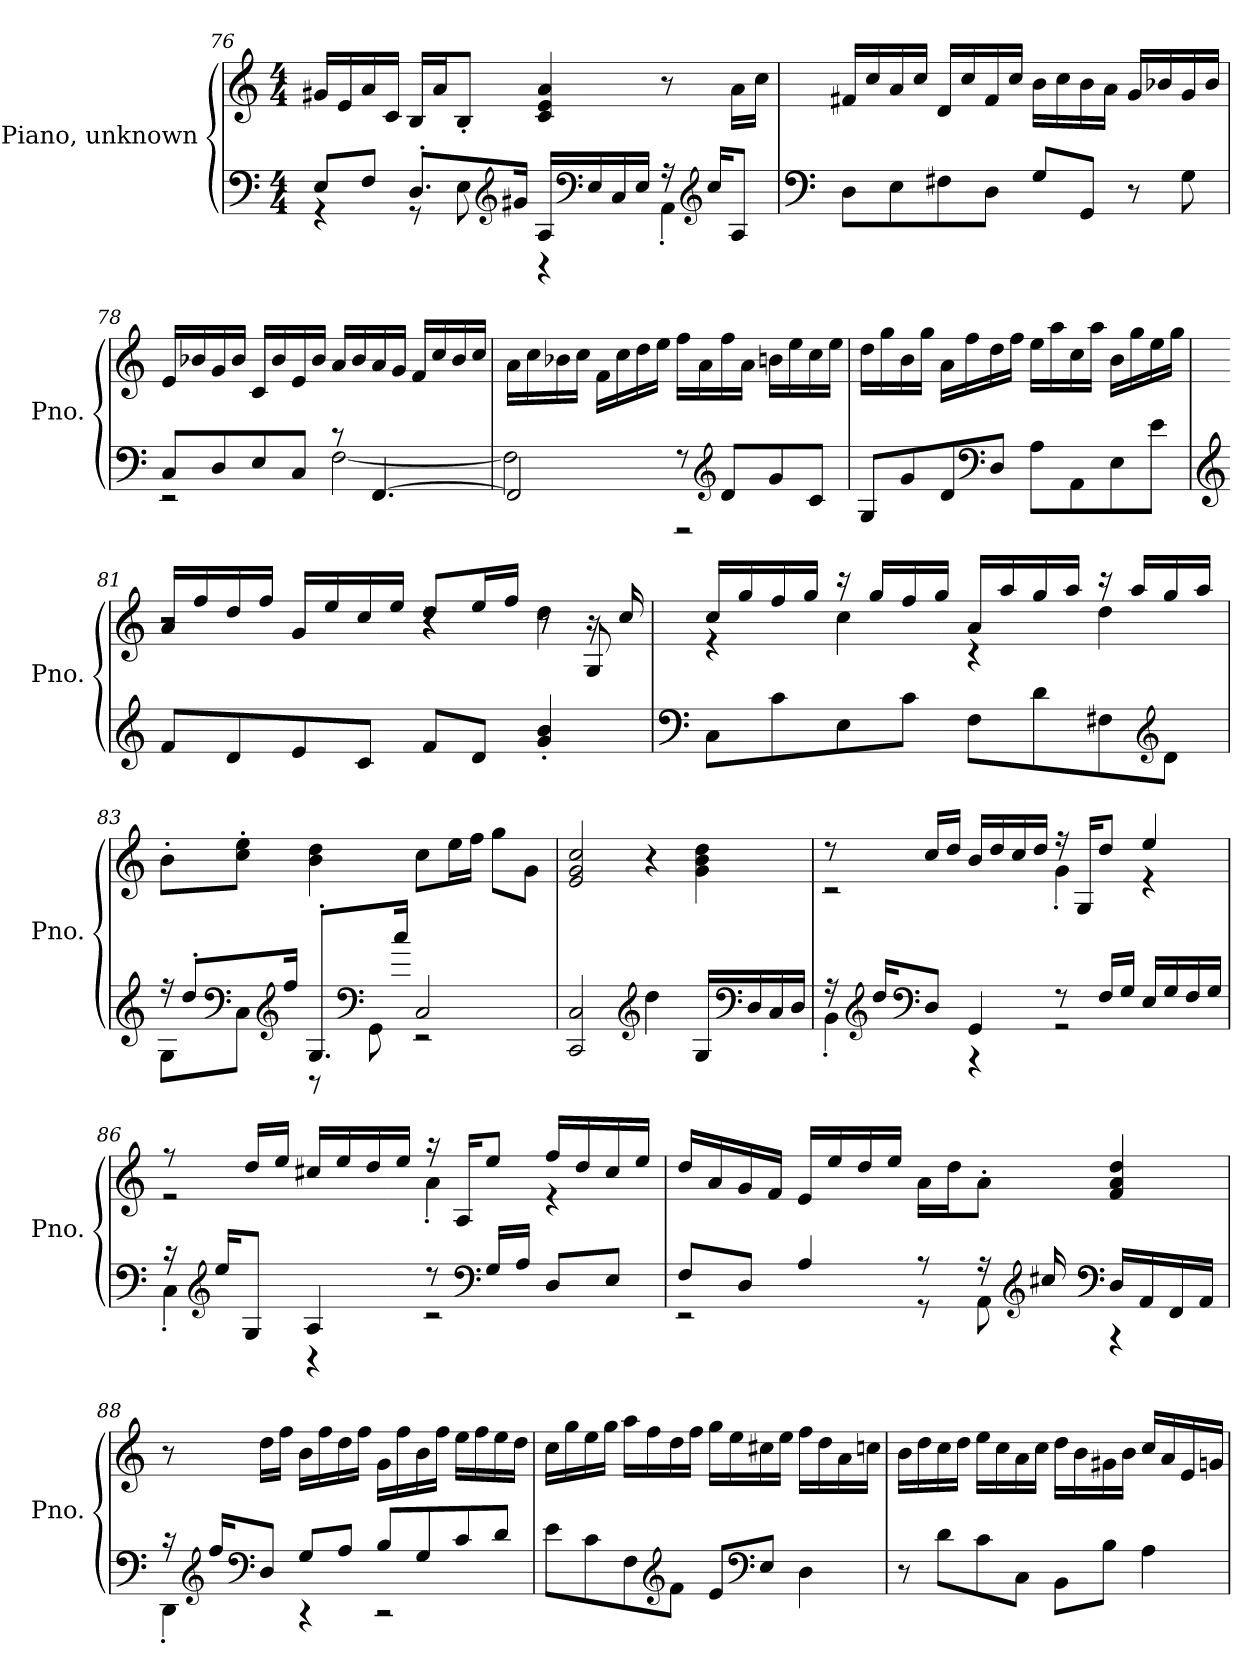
**kern	**kern
*part1	*part1
*staff2	*staff1
*I"Piano, unknown	*
*I'Pno.	*
*clefF4	*clefG2
*k[]	*k[]
*M4/4	*M4/4
=76	=76
*^	*
8E/L	4r	16g#X/LL
.	.	16e/
8F/J	.	16a/
.	.	16c/JJ
8.D'/L	8r	16B/LL
.	.	16a/J
.	8E\	8B'/J
*clefG2	*	*
16g#X/Jk	.	.
16A/LL	4r	4c/ 4e/ 4a/
*clefF4	*	*
16E/	.	.
16C/	.	.
16E/JJ	.	.
16r	4AA'\	8r
*clefG2	*	*
16cc/KL	.	.
8A/J	.	16a\LL
.	.	16cc\JJ
*v	*v	*
!!LO:LB:g=z
=77	=77
*clefF4	*
8D\L	16f#X/LL
.	16cc/
8E\	16a/
.	16cc/JJ
8F#X\	16d/LL
.	16cc/
8D\J	16f#/
.	16cc/JJ
8G/L	16b\LL
.	16cc\
8GG/J	16b\
.	16a\JJ
8r	16g/LL
.	16b-X/
8G\	16g/
.	16b-/JJ
=78	=78
*^	*
8C/L	2r	16e/LL
.	.	16b-X/
8D/	.	16g/
.	.	16b-/JJ
8E/	.	16c/LL
.	.	16b-/
8C/J	.	16e/
.	.	16b-/JJ
8r	[2F\	16a/LL
.	.	16b-/
[4.FF/	.	16a/
.	.	16g/JJ
.	.	16f/LL
.	.	16cc/
.	.	16b-/
.	.	16cc/JJ
!!LO:PB:g=z
=79	=79	=79
2FF/]	2F\]	16a\LL
.	.	16cc\
.	.	16b-X\
.	.	16cc\JJ
.	.	16f\LL
.	.	16cc\
.	.	16dd\
.	.	16ee\JJ
8r	2r	16ff\LL
.	.	16a\
*clefG2	*	*
8d/L	.	16ff\
.	.	16a\JJ
8g/	.	16bn\LL
.	.	16ee\
8c/J	.	16cc\
.	.	16ee\JJ
*v	*v	*
=80	=80
8G/L	16dd\LL
.	16gg\
8g/	16b\
.	16gg\JJ
8d/	16a\LL
.	16ff\
*clefF4	*
8D/J	16dd\
.	16ff\JJ
8A\L	16ee\LL
.	16aa\
8AA\	16cc\
.	16aa\JJ
8E\	16b\LL
.	16gg\
8e\J	16ee\
.	16gg\JJ
!!LO:LB:g=z
=81	=81
*clefG2	*
*	*^
*	*	*^
8f/L	16a/LL	2r	2r
.	16ff/	.	.
8d/	16dd/	.	.
.	16ff/JJ	.	.
8e/	16g/LL	.	.
.	16ee/	.	.
8c/J	16cc/	.	.
.	16ee/JJ	.	.
8f/L	8dd/L	4r	4r
8d/J	16ee/L	.	.
.	16ff/JJ	.	.
4g/' 4b/'	8r	4dd\	8r
.	16r	.	8G/
.	16cc/	.	.
*	*v	*v	*v
=82	=82
*clefF4	*
*	*^
8C\L	16cc/LL	4r
.	16gg/	.
8c\	16ff/	.
.	16gg/JJ	.
8E\	16r	4cc\
.	16gg/LL	.
8c\J	16ff/	.
.	16gg/JJ	.
8F\L	16a/LL	4r
.	16aa/	.
8d\	16gg/	.
.	16aa/JJ	.
8F#X\	16r	4dd\
.	16aa/LL	.
*clefG2	*	*
8d\J	16gg/	.
.	16aa/JJ	.
*	*v	*v
!!LO:LB:g=z
=83	=83
*^	*
16r	8G\L	8b'\L
8dd'/L	.	.
*clefF4	*	*
.	8C\J	8cc\' 8ee\'J
*clefG2	*	*
16ff/Jk	.	.
8.G'/L	8r	4b\ 4dd\
*clefF4	*	*
.	8GG\	.
16cc/Jk	.	.
2C/	2r	8cc\L
.	.	16ee\L
.	.	16ff\JJ
.	.	8gg\L
.	.	8g\J
*v	*v	*
=84	=84
2CC/ 2C/	2e/ 2g/ 2cc/
*clefG2	*
4dd\	4r
16G/LL	4g\ 4b\ 4dd\
*clefF4	*
16D/	.
16C/	.
16D/JJ	.
=85	=85
*^	*^
16r	4BB'\	8r	2r
*clefG2	*	*	*
16dd/KL	.	.	.
*clefF4	*	*	*
8D/J	.	16cc/LL	.
.	.	16dd/JJ	.
4GG/	4r	16b/LL	.
.	.	16dd/	.
.	.	16cc/	.
.	.	16dd/JJ	.
8r	2r	16r	4g'\
.	.	16G/KL	.
16F/LL	.	8dd/J	.
16G/JJ	.	.	.
16E/LL	.	4ee/	4r
16G/	.	.	.
16F/	.	.	.
16G/JJ	.	.	.
!!LO:LB:g=z	!!
=86	=86	=86	=86
16r	4C'\	8r	2r
*clefG2	*	*	*
16ee/KL	.	.	.
8G/J	.	16dd/LL	.
.	.	16ee/JJ	.
4A/	4r	16cc#X/LL	.
.	.	16ee/	.
.	.	16dd/	.
.	.	16ee/JJ	.
8r	2r	16r	4a'\
.	.	16A/KL	.
*clefF4	*	*	*
16G/LL	.	8ee/J	.
16A/JJ	.	.	.
8D/L	.	16ff/LL	4r
.	.	16dd/	.
8E/J	.	16cc#/	.
.	.	16ee/JJ	.
*	*	*v	*v
=87	=87	=87
8F/L	2r	16dd/LL
.	.	16a/
8D/J	.	16g/
.	.	16f/JJ
4A/	.	16e/LL
.	.	16ee/
.	.	16dd/
.	.	16ee/JJ
8r	8r	16a\LL
.	.	16dd\J
16r	8AA\	8a'\J
*clefG2	*	*
16cc#X/	.	.
*clefF4	*	*
16D/LL	4r	4f/ 4a/ 4dd/
16AA/	.	.
16FF/	.	.
16AA/JJ	.	.
!!LO:LB:g=z
=88	=88	=88
16r	4DD'\	8r
*clefG2	*	*
16ff/KL	.	.
*clefF4	*	*
8D/J	.	16dd\LL
.	.	16ff\JJ
8G/L	4r	16b\LL
.	.	16ff\
8A/J	.	16dd\
.	.	16ff\JJ
8B/L	2r	16g\LL
.	.	16ff\
8G/	.	16b\
.	.	16ff\JJ
8c/	.	16ee\LL
.	.	16ff\
8d/J	.	16ee\
.	.	16dd\JJ
*v	*v	*
=89	=89
8e\L	16cc\LL
.	16gg\
8c\	16ee\
.	16gg\JJ
8F\	16aa\LL
.	16ff\
*clefG2	*
8f\J	16dd\
.	16ff\JJ
8e/L	16gg\LL
.	16ee\
*clefF4	*
8E/J	16cc#X\
.	16ee\JJ
4D\	16ff\LL
.	16dd\
.	16a\
.	16ccn\JJ
!!LO:LB:g=z
=90	=90
8r	16b\LL
.	16dd\
8d\L	16cc\
.	16dd\JJ
8c\	16ee\LL
.	16cc\
8C\J	16a\
.	16cc\JJ
8BB\L	16dd\LL
.	16b\
8B\J	16g#X\
.	16b\JJ
4A\	16cc/LL
.	16a/
.	16e/
.	16gn/JJ
=	=
*-	*-
